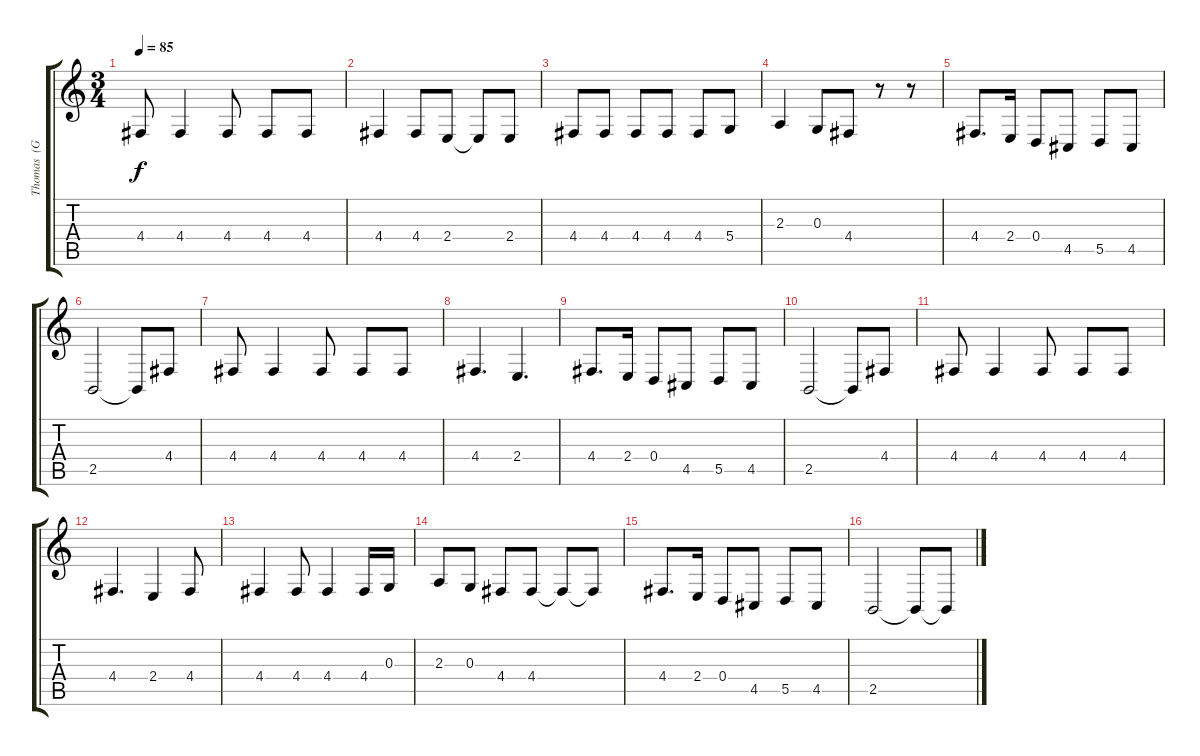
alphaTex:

\track ("Thomas  (Gesang)" "Thomas  (G") {instrument altosax}
\staff {score tabs}
\tuning (E4 B3 G3 D3 A2 E2) {hide}
\ts (3 4)
\tempo 85
\clef g2
\ks c
4.4.8{dy f} 4.4.4 4.4.8 4.4.8 4.4.8 |
4.4.4 4.4.8 2.4.8 2.4{t}.8 2.4.8 |
4.4.8 4.4.8 4.4.8 4.4.8 4.4.8 5.4.8 |
2.3.4 0.3.8 4.4.8 r.8 r.8 |
4.4.8{d} 2.4.16 0.4.8 4.5.8 5.5.8 4.5.8 |
2.5.2 2.5{t}.8 4.4.8 |
4.4.8 4.4.4 4.4.8 4.4.8 4.4.8 |
4.4.4{d} 2.4.4{d} |
4.4.8{d} 2.4.16 0.4.8 4.5.8 5.5.8 4.5.8 |
2.5.2 2.5{t}.8 4.4.8 |
4.4.8 4.4.4 4.4.8 4.4.8 4.4.8 |
4.4.4{d} 2.4.4 4.4.8 |
4.4.4 4.4.8 4.4.4 4.4.16 0.3.16 |
2.3.8 0.3.8 4.4.8 4.4.8 4.4{t}.8 4.4{t}.8 |
4.4.8{d} 2.4.16 0.4.8 4.5.8 5.5.8 4.5.8 |
2.5.2 2.5{t}.8 2.5{t}.8
